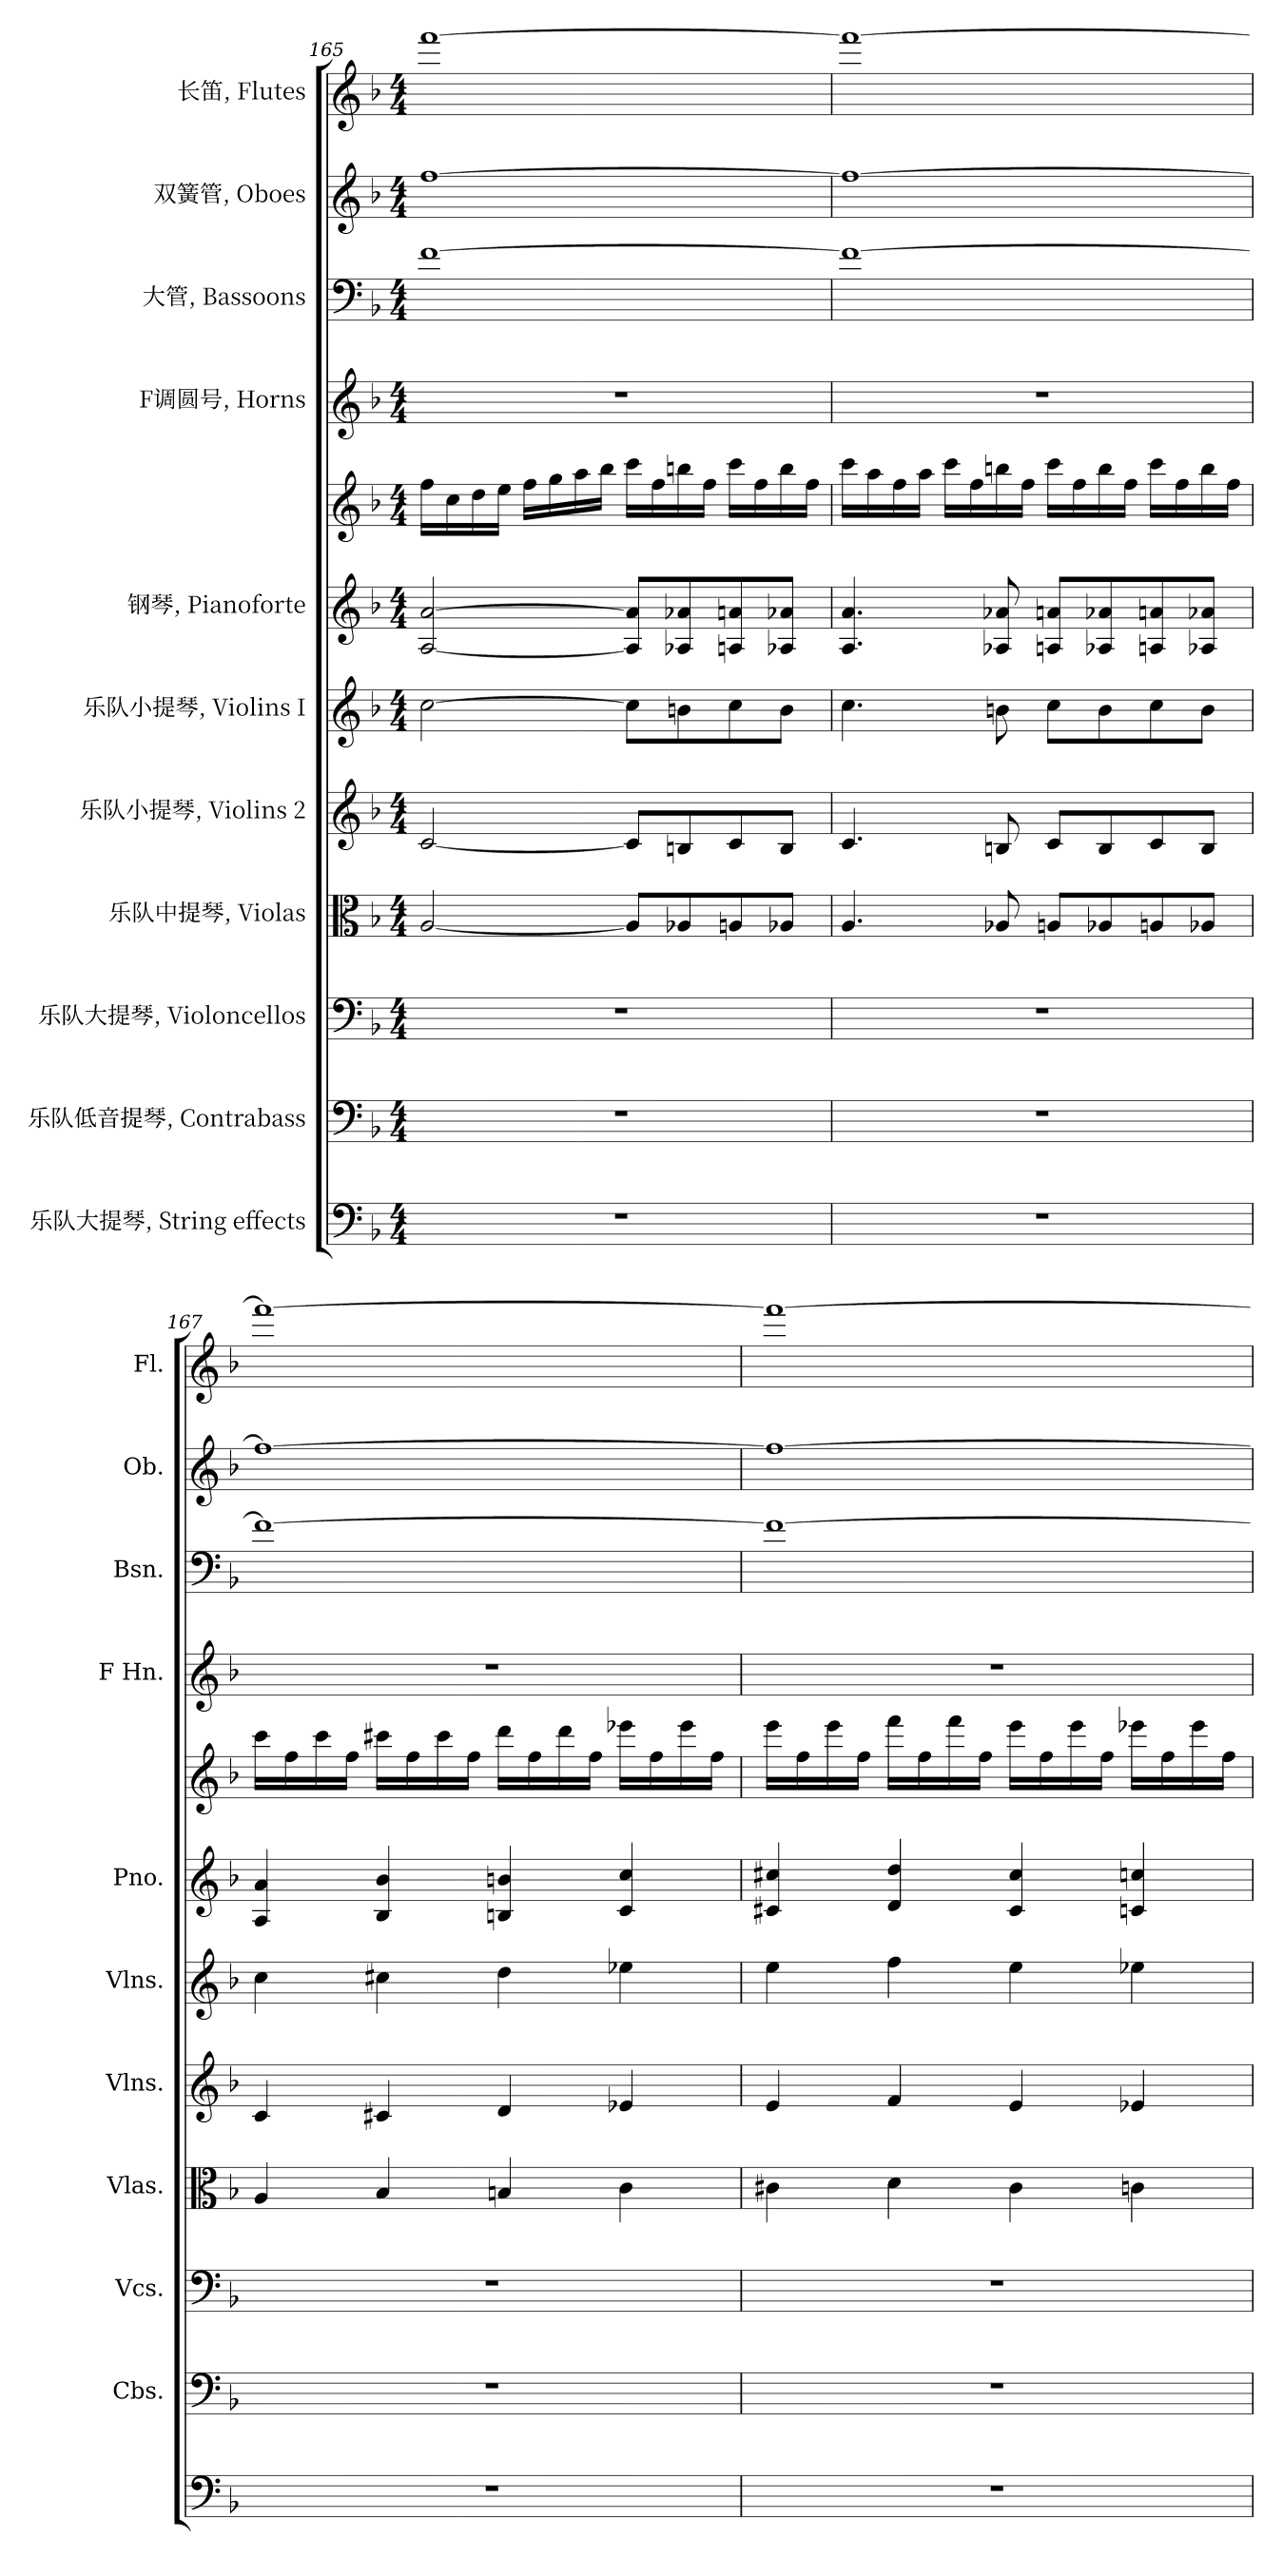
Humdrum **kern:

**kern	**kern	**kern	**kern	**kern	**kern	**kern	**kern	**kern	**kern	**kern	**kern
*part11	*part10	*part9	*part8	*part7	*part6	*part5	*part5	*part4	*part3	*part2	*part1
*staff12	*staff11	*staff10	*staff9	*staff8	*staff7	*staff6	*staff5	*staff4	*staff3	*staff2	*staff1
*I"乐队大提琴, String effects	*I"乐队低音提琴, Contrabass	*I"乐队大提琴, Violoncellos	*I"乐队中提琴, Violas	*I"乐队小提琴, Violins 2	*I"乐队小提琴, Violins I	*I"钢琴, Pianoforte	*	*I"F调圆号, Horns	*I"大管, Bassoons	*I"双簧管, Oboes	*I"长笛, Flutes
*	*I'Cbs.	*I'Vcs.	*I'Vlas.	*I'Vlns.	*I'Vlns.	*I'Pno.	*	*I'F Hn.	*I'Bsn.	*I'Ob.	*I'Fl.
*clefF4	*clefF4	*clefF4	*clefC3	*clefG2	*clefG2	*clefG2	*clefG2	*clefG2	*clefF4	*clefG2	*clefG2
*	*ITrd7c12	*	*	*	*	*	*	*ITrd4c7	*	*	*
*k[b-]	*k[b-]	*k[b-]	*k[b-]	*k[b-]	*k[b-]	*k[b-]	*k[b-]	*k[b-e-]	*k[b-]	*k[b-]	*k[b-]
*M4/4	*M4/4	*M4/4	*M4/4	*M4/4	*M4/4	*M4/4	*M4/4	*M4/4	*M4/4	*M4/4	*M4/4
=165	=165	=165	=165	=165	=165	=165	=165	=165	=165	=165	=165
1r	1r	1r	[2A/	[2c/	[2cc\	[2A/ [2a/	16ff\LL	1r	[1f	[1ff	[1fff
.	.	.	.	.	.	.	16cc\	.	.	.	.
.	.	.	.	.	.	.	16dd\	.	.	.	.
.	.	.	.	.	.	.	16ee\JJ	.	.	.	.
.	.	.	.	.	.	.	16ff\LL	.	.	.	.
.	.	.	.	.	.	.	16gg\	.	.	.	.
.	.	.	.	.	.	.	16aa\	.	.	.	.
.	.	.	.	.	.	.	16bb-\JJ	.	.	.	.
.	.	.	8A/L]	8c/L]	8cc\L]	8A/] 8a/]L	16ccc\LL	.	.	.	.
.	.	.	.	.	.	.	16ff\	.	.	.	.
.	.	.	8A-X/	8Bn/	8bn\	8A-X/ 8a-X/	16bbn\	.	.	.	.
.	.	.	.	.	.	.	16ff\JJ	.	.	.	.
.	.	.	8An/	8c/	8cc\	8An/ 8an/	16ccc\LL	.	.	.	.
.	.	.	.	.	.	.	16ff\	.	.	.	.
.	.	.	8A-X/J	8B/J	8b\J	8A-X/ 8a-X/J	16bb\	.	.	.	.
.	.	.	.	.	.	.	16ff\JJ	.	.	.	.
!!LO:PB:g=z
=166	=166	=166	=166	=166	=166	=166	=166	=166	=166	=166	=166
1r	1r	1r	4.A/	4.c/	4.cc\	4.A/ 4.a/	16ccc\LL	1r	1f_	1ff_	1fff_
.	.	.	.	.	.	.	16aa\	.	.	.	.
.	.	.	.	.	.	.	16ff\	.	.	.	.
.	.	.	.	.	.	.	16aa\JJ	.	.	.	.
.	.	.	.	.	.	.	16ccc\LL	.	.	.	.
.	.	.	.	.	.	.	16ff\	.	.	.	.
.	.	.	8A-X/	8Bn/	8bn\	8A-X/ 8a-X/	16bbn\	.	.	.	.
.	.	.	.	.	.	.	16ff\JJ	.	.	.	.
.	.	.	8An/L	8c/L	8cc\L	8An/ 8an/L	16ccc\LL	.	.	.	.
.	.	.	.	.	.	.	16ff\	.	.	.	.
.	.	.	8A-X/	8B/	8b\	8A-X/ 8a-X/	16bb\	.	.	.	.
.	.	.	.	.	.	.	16ff\JJ	.	.	.	.
.	.	.	8An/	8c/	8cc\	8An/ 8an/	16ccc\LL	.	.	.	.
.	.	.	.	.	.	.	16ff\	.	.	.	.
.	.	.	8A-X/J	8B/J	8b\J	8A-X/ 8a-X/J	16bb\	.	.	.	.
.	.	.	.	.	.	.	16ff\JJ	.	.	.	.
=167	=167	=167	=167	=167	=167	=167	=167	=167	=167	=167	=167
1r	1r	1r	4A/	4c/	4cc\	4A/ 4a/	16ccc\LL	1r	1f_	1ff_	1fff_
.	.	.	.	.	.	.	16ff\	.	.	.	.
.	.	.	.	.	.	.	16ccc\	.	.	.	.
.	.	.	.	.	.	.	16ff\JJ	.	.	.	.
.	.	.	4B-/	4c#X/	4cc#X\	4B-/ 4b-/	16ccc#X\LL	.	.	.	.
.	.	.	.	.	.	.	16ff\	.	.	.	.
.	.	.	.	.	.	.	16ccc#\	.	.	.	.
.	.	.	.	.	.	.	16ff\JJ	.	.	.	.
.	.	.	4Bn/	4d/	4dd\	4Bn/ 4bn/	16ddd\LL	.	.	.	.
.	.	.	.	.	.	.	16ff\	.	.	.	.
.	.	.	.	.	.	.	16ddd\	.	.	.	.
.	.	.	.	.	.	.	16ff\JJ	.	.	.	.
.	.	.	4c\	4e-X/	4ee-X\	4c/ 4cc/	16eee-X\LL	.	.	.	.
.	.	.	.	.	.	.	16ff\	.	.	.	.
.	.	.	.	.	.	.	16eee-\	.	.	.	.
.	.	.	.	.	.	.	16ff\JJ	.	.	.	.
!!LO:PB:g=z
=168	=168	=168	=168	=168	=168	=168	=168	=168	=168	=168	=168
1r	1r	1r	4c#X\	4e/	4ee\	4c#X/ 4cc#X/	16eee\LL	1r	1f_	1ff_	1fff_
.	.	.	.	.	.	.	16ff\	.	.	.	.
.	.	.	.	.	.	.	16eee\	.	.	.	.
.	.	.	.	.	.	.	16ff\JJ	.	.	.	.
.	.	.	4d\	4f/	4ff\	4d/ 4dd/	16fff\LL	.	.	.	.
.	.	.	.	.	.	.	16ff\	.	.	.	.
.	.	.	.	.	.	.	16fff\	.	.	.	.
.	.	.	.	.	.	.	16ff\JJ	.	.	.	.
.	.	.	4c#\	4e/	4ee\	4c#/ 4cc#/	16eee\LL	.	.	.	.
.	.	.	.	.	.	.	16ff\	.	.	.	.
.	.	.	.	.	.	.	16eee\	.	.	.	.
.	.	.	.	.	.	.	16ff\JJ	.	.	.	.
.	.	.	4cn\	4e-X/	4ee-X\	4cn/ 4ccn/	16eee-X\LL	.	.	.	.
.	.	.	.	.	.	.	16ff\	.	.	.	.
.	.	.	.	.	.	.	16eee-\	.	.	.	.
.	.	.	.	.	.	.	16ff\JJ	.	.	.	.
=	=	=	=	=	=	=	=	=	=	=	=
*-	*-	*-	*-	*-	*-	*-	*-	*-	*-	*-	*-
